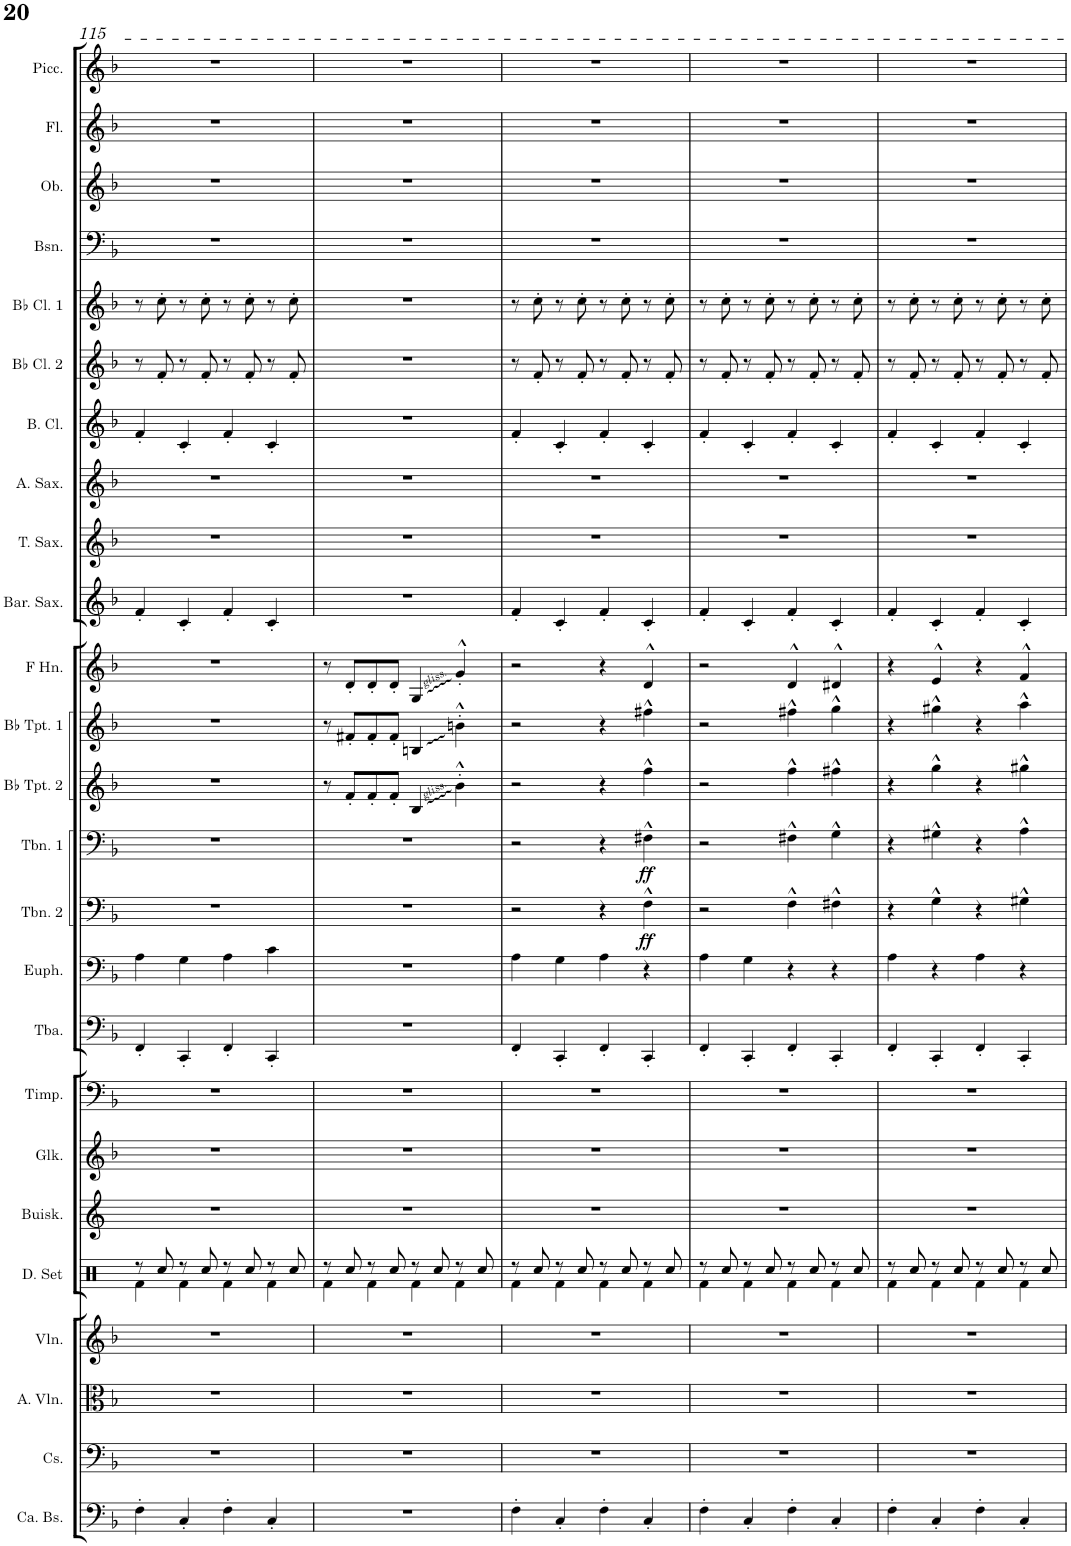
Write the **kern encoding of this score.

**kern	**kern	**kern	**kern	**kern	**kern	**kern	**kern	**kern	**kern	**kern	**dynam	**kern	**dynam	**kern	**kern	**kern	**kern	**kern	**kern	**kern	**kern	**kern	**kern	**kern	**kern	**kern
*part25	*part24	*part23	*part22	*part21	*part20	*part19	*part18	*part17	*part16	*part15	*part15	*part14	*part14	*part13	*part12	*part11	*part10	*part9	*part8	*part7	*part6	*part5	*part4	*part3	*part2	*part1
*staff25	*staff24	*staff23	*staff22	*staff21	*staff20	*staff19	*staff18	*staff17	*staff16	*staff15	*staff15	*staff14	*staff14	*staff13	*staff12	*staff11	*staff10	*staff9	*staff8	*staff7	*staff6	*staff5	*staff4	*staff3	*staff2	*staff1
*I"Contrabas	*I"Violoncellos	*I"Altviolen	*I"Violen	*I"Percussion 2	*I"Buisklokken	*I"Glockenspiel	*I"Timpani	*I"Tuba	*I"Euphonium	*I"Trombone 2	*	*I"Trombone 1	*	*I"Bb Trumpet 2	*I"Bb Trumpet 1	*I"Horn in F	*I"Baritone Saxophone	*I"Tenor Saxophone	*I"Alto Saxophone	*I"Bass Clarinet	*I"Bb Clarinet 2	*I"Bb Clarinet 1	*I"Bassoon	*I"Oboe	*I"Flute	*I"Piccolo
*I'Ca. Bs.	*	*I'A. Vln.	*I'Vln.	*I'Perc. 2	*I'Buisk.	*I'Glk.	*I'Timp.	*I'Tba.	*I'Euph.	*I'Tbn. 2	*	*I'Tbn. 1	*	*I'Bb Tpt. 2	*I'Bb Tpt. 1	*	*I'Bar. Sax.	*I'T. Sax.	*I'A. Sax.	*I'B. Cl.	*I'Bb Cl. 2	*I'Bb Cl. 1	*I'Bsn.	*I'Ob.	*I'Fl.	*I'Picc.
!!LO:PB:g=z
*clefF4	*clefF4	*clefC3	*clefG2	*clefX	*clefG2	*clefG2	*clefF4	*clefF4	*clefF4	*clefF4	*	*clefF4	*	*clefG2	*clefG2	*clefG2	*clefG2	*clefG2	*clefG2	*clefG2	*clefG2	*clefG2	*clefF4	*clefG2	*clefG2	*clefG2
*Trd7c12	*	*	*	*	*	*Trd-14c-24	*	*	*	*	*	*	*	*Trd1c2	*Trd1c2	*Trd4c7	*Trd7c12	*Trd7c12	*Trd5c9	*Trd7c12	*Trd1c2	*Trd1c2	*	*	*	*Trd-7c-12
*k[b-]	*k[b-]	*k[b-]	*k[b-]	*k[]	*k[b-]	*k[b-]	*k[b-]	*k[b-]	*k[b-]	*k[b-]	*	*k[b-]	*	*k[b-]	*k[b-]	*k[b-]	*k[b-]	*k[b-]	*k[b-]	*k[b-]	*k[b-]	*k[b-]	*k[b-]	*k[b-]	*k[b-]	*k[b-]
*M4/4	*M4/4	*M4/4	*M4/4	*M4/4	*M4/4	*M4/4	*M4/4	*M4/4	*M4/4	*M4/4	*	*M4/4	*	*M4/4	*M4/4	*M4/4	*M4/4	*M4/4	*M4/4	*M4/4	*M4/4	*M4/4	*M4/4	*M4/4	*M4/4	*M4/4
=115	=115	=115	=115	=115	=115	=115	=115	=115	=115	=115	=115	=115	=115	=115	=115	=115	=115	=115	=115	=115	=115	=115	=115	=115	=115	=115
*	*	*	*	*^	*	*	*	*	*	*	*	*	*	*	*	*	*	*	*	*	*	*	*	*	*	*
4F'\	1r	1r	1r	8r	4Rf\	1r	1r	1r	4FF'/	4A\	1r	.	1r	.	1r	1r	1r	4f'/	1r	1r	4f'/	8r	8r	1r	1r	1r	1r
.	.	.	.	8Rcc/	.	.	.	.	.	.	.	.	.	.	.	.	.	.	.	.	.	8f'/	8cc'\	.	.	.	.
4C'/	.	.	.	8r	4Rf\	.	.	.	4CC'/	4G\	.	.	.	.	.	.	.	4c'/	.	.	4c'/	8r	8r	.	.	.	.
.	.	.	.	8Rcc/	.	.	.	.	.	.	.	.	.	.	.	.	.	.	.	.	.	8f'/	8cc'\	.	.	.	.
4F'\	.	.	.	8r	4Rf\	.	.	.	4FF'/	4A\	.	.	.	.	.	.	.	4f'/	.	.	4f'/	8r	8r	.	.	.	.
.	.	.	.	8Rcc/	.	.	.	.	.	.	.	.	.	.	.	.	.	.	.	.	.	8f'/	8cc'\	.	.	.	.
4C'/	.	.	.	8r	4Rf\	.	.	.	4CC'/	4c\	.	.	.	.	.	.	.	4c'/	.	.	4c'/	8r	8r	.	.	.	.
.	.	.	.	8Rcc/	.	.	.	.	.	.	.	.	.	.	.	.	.	.	.	.	.	8f'/	8cc'\	.	.	.	.
=116	=116	=116	=116	=116	=116	=116	=116	=116	=116	=116	=116	=116	=116	=116	=116	=116	=116	=116	=116	=116	=116	=116	=116	=116	=116	=116	=116
1r	1r	1r	1r	8r	4Rf\	1r	1r	1r	1r	1r	1r	.	1r	.	8r	8r	8r	1r	1r	1r	1r	1r	1r	1r	1r	1r	1r
.	.	.	.	8Rcc/	.	.	.	.	.	.	.	.	.	.	8f'/L	8f#X'/L	8d'/L	.	.	.	.	.	.	.	.	.	.
.	.	.	.	8r	4Rf\	.	.	.	.	.	.	.	.	.	8f'/	8f#'/	8d'/	.	.	.	.	.	.	.	.	.	.
.	.	.	.	8Rcc/	.	.	.	.	.	.	.	.	.	.	8f'/J	8f#'/J	8d'/J	.	.	.	.	.	.	.	.	.	.
.	.	.	.	8r	4Rf\	.	.	.	.	.	.	.	.	.	4B-/	4Bn/	4G/	.	.	.	.	.	.	.	.	.	.
.	.	.	.	8Rcc/	.	.	.	.	.	.	.	.	.	.	.	.	.	.	.	.	.	.	.	.	.	.	.
.	.	.	.	8r	4Rf\	.	.	.	.	.	.	.	.	.	4b-'^^\	4bn'^^\	4g'^^/	.	.	.	.	.	.	.	.	.	.
.	.	.	.	8Rcc/	.	.	.	.	.	.	.	.	.	.	.	.	.	.	.	.	.	.	.	.	.	.	.
=117	=117	=117	=117	=117	=117	=117	=117	=117	=117	=117	=117	=117	=117	=117	=117	=117	=117	=117	=117	=117	=117	=117	=117	=117	=117	=117	=117
4F'\	1r	1r	1r	8r	4Rf\	1r	1r	1r	4FF'/	4A\	2r	.	2r	.	2r	2r	2r	4f'/	1r	1r	4f'/	8r	8r	1r	1r	1r	1r
.	.	.	.	8Rcc/	.	.	.	.	.	.	.	.	.	.	.	.	.	.	.	.	.	8f'/	8cc'\	.	.	.	.
4C'/	.	.	.	8r	4Rf\	.	.	.	4CC'/	4G\	.	.	.	.	.	.	.	4c'/	.	.	4c'/	8r	8r	.	.	.	.
.	.	.	.	8Rcc/	.	.	.	.	.	.	.	.	.	.	.	.	.	.	.	.	.	8f'/	8cc'\	.	.	.	.
4F'\	.	.	.	8r	4Rf\	.	.	.	4FF'/	4A\	4r	.	4r	.	4r	4r	4r	4f'/	.	.	4f'/	8r	8r	.	.	.	.
.	.	.	.	8Rcc/	.	.	.	.	.	.	.	.	.	.	.	.	.	.	.	.	.	8f'/	8cc'\	.	.	.	.
!	!	!	!	!	!	!	!	!	!	!	!	!LO:DY:b	!	!LO:DY:b	!	!	!	!	!	!	!	!	!	!	!	!	!
4C'/	.	.	.	8r	4Rf\	.	.	.	4CC'/	4r	4F^^\	ff	4F#X^^\	ff	4ff^^\	4ff#X^^\	4d^^/	4c'/	.	.	4c'/	8r	8r	.	.	.	.
.	.	.	.	8Rcc/	.	.	.	.	.	.	.	.	.	.	.	.	.	.	.	.	.	8f'/	8cc'\	.	.	.	.
=118	=118	=118	=118	=118	=118	=118	=118	=118	=118	=118	=118	=118	=118	=118	=118	=118	=118	=118	=118	=118	=118	=118	=118	=118	=118	=118	=118
4F'\	1r	1r	1r	8r	4Rf\	1r	1r	1r	4FF'/	4A\	2r	.	2r	.	2r	2r	2r	4f'/	1r	1r	4f'/	8r	8r	1r	1r	1r	1r
.	.	.	.	8Rcc/	.	.	.	.	.	.	.	.	.	.	.	.	.	.	.	.	.	8f'/	8cc'\	.	.	.	.
4C'/	.	.	.	8r	4Rf\	.	.	.	4CC'/	4G\	.	.	.	.	.	.	.	4c'/	.	.	4c'/	8r	8r	.	.	.	.
.	.	.	.	8Rcc/	.	.	.	.	.	.	.	.	.	.	.	.	.	.	.	.	.	8f'/	8cc'\	.	.	.	.
4F'\	.	.	.	8r	4Rf\	.	.	.	4FF'/	4r	4F^^\	.	4F#X^^\	.	4ff^^\	4ff#X^^\	4d^^/	4f'/	.	.	4f'/	8r	8r	.	.	.	.
.	.	.	.	8Rcc/	.	.	.	.	.	.	.	.	.	.	.	.	.	.	.	.	.	8f'/	8cc'\	.	.	.	.
4C'/	.	.	.	8r	4Rf\	.	.	.	4CC'/	4r	4F#X^^\	.	4G^^\	.	4ff#X^^\	4gg^^\	4d#X^^/	4c'/	.	.	4c'/	8r	8r	.	.	.	.
.	.	.	.	8Rcc/	.	.	.	.	.	.	.	.	.	.	.	.	.	.	.	.	.	8f'/	8cc'\	.	.	.	.
=119	=119	=119	=119	=119	=119	=119	=119	=119	=119	=119	=119	=119	=119	=119	=119	=119	=119	=119	=119	=119	=119	=119	=119	=119	=119	=119	=119
4F'\	1r	1r	1r	8r	4Rf\	1r	1r	1r	4FF'/	4A\	4r	.	4r	.	4r	4r	4r	4f'/	1r	1r	4f'/	8r	8r	1r	1r	1r	1r
.	.	.	.	8Rcc/	.	.	.	.	.	.	.	.	.	.	.	.	.	.	.	.	.	8f'/	8cc'\	.	.	.	.
4C'/	.	.	.	8r	4Rf\	.	.	.	4CC'/	4r	4G^^\	.	4G#X^^\	.	4gg^^\	4gg#X^^\	4e^^/	4c'/	.	.	4c'/	8r	8r	.	.	.	.
.	.	.	.	8Rcc/	.	.	.	.	.	.	.	.	.	.	.	.	.	.	.	.	.	8f'/	8cc'\	.	.	.	.
4F'\	.	.	.	8r	4Rf\	.	.	.	4FF'/	4A\	4r	.	4r	.	4r	4r	4r	4f'/	.	.	4f'/	8r	8r	.	.	.	.
.	.	.	.	8Rcc/	.	.	.	.	.	.	.	.	.	.	.	.	.	.	.	.	.	8f'/	8cc'\	.	.	.	.
4C'/	.	.	.	8r	4Rf\	.	.	.	4CC'/	4r	4G#X^^\	.	4A^^\	.	4gg#X^^\	4aa^^\	4f^^/	4c'/	.	.	4c'/	8r	8r	.	.	.	.
.	.	.	.	8Rcc/	.	.	.	.	.	.	.	.	.	.	.	.	.	.	.	.	.	8f'/	8cc'\	.	.	.	.
*	*	*	*	*v	*v	*	*	*	*	*	*	*	*	*	*	*	*	*	*	*	*	*	*	*	*	*	*
=	=	=	=	=	=	=	=	=	=	=	=	=	=	=	=	=	=	=	=	=	=	=	=	=	=	=
*-	*-	*-	*-	*-	*-	*-	*-	*-	*-	*-	*-	*-	*-	*-	*-	*-	*-	*-	*-	*-	*-	*-	*-	*-	*-	*-
